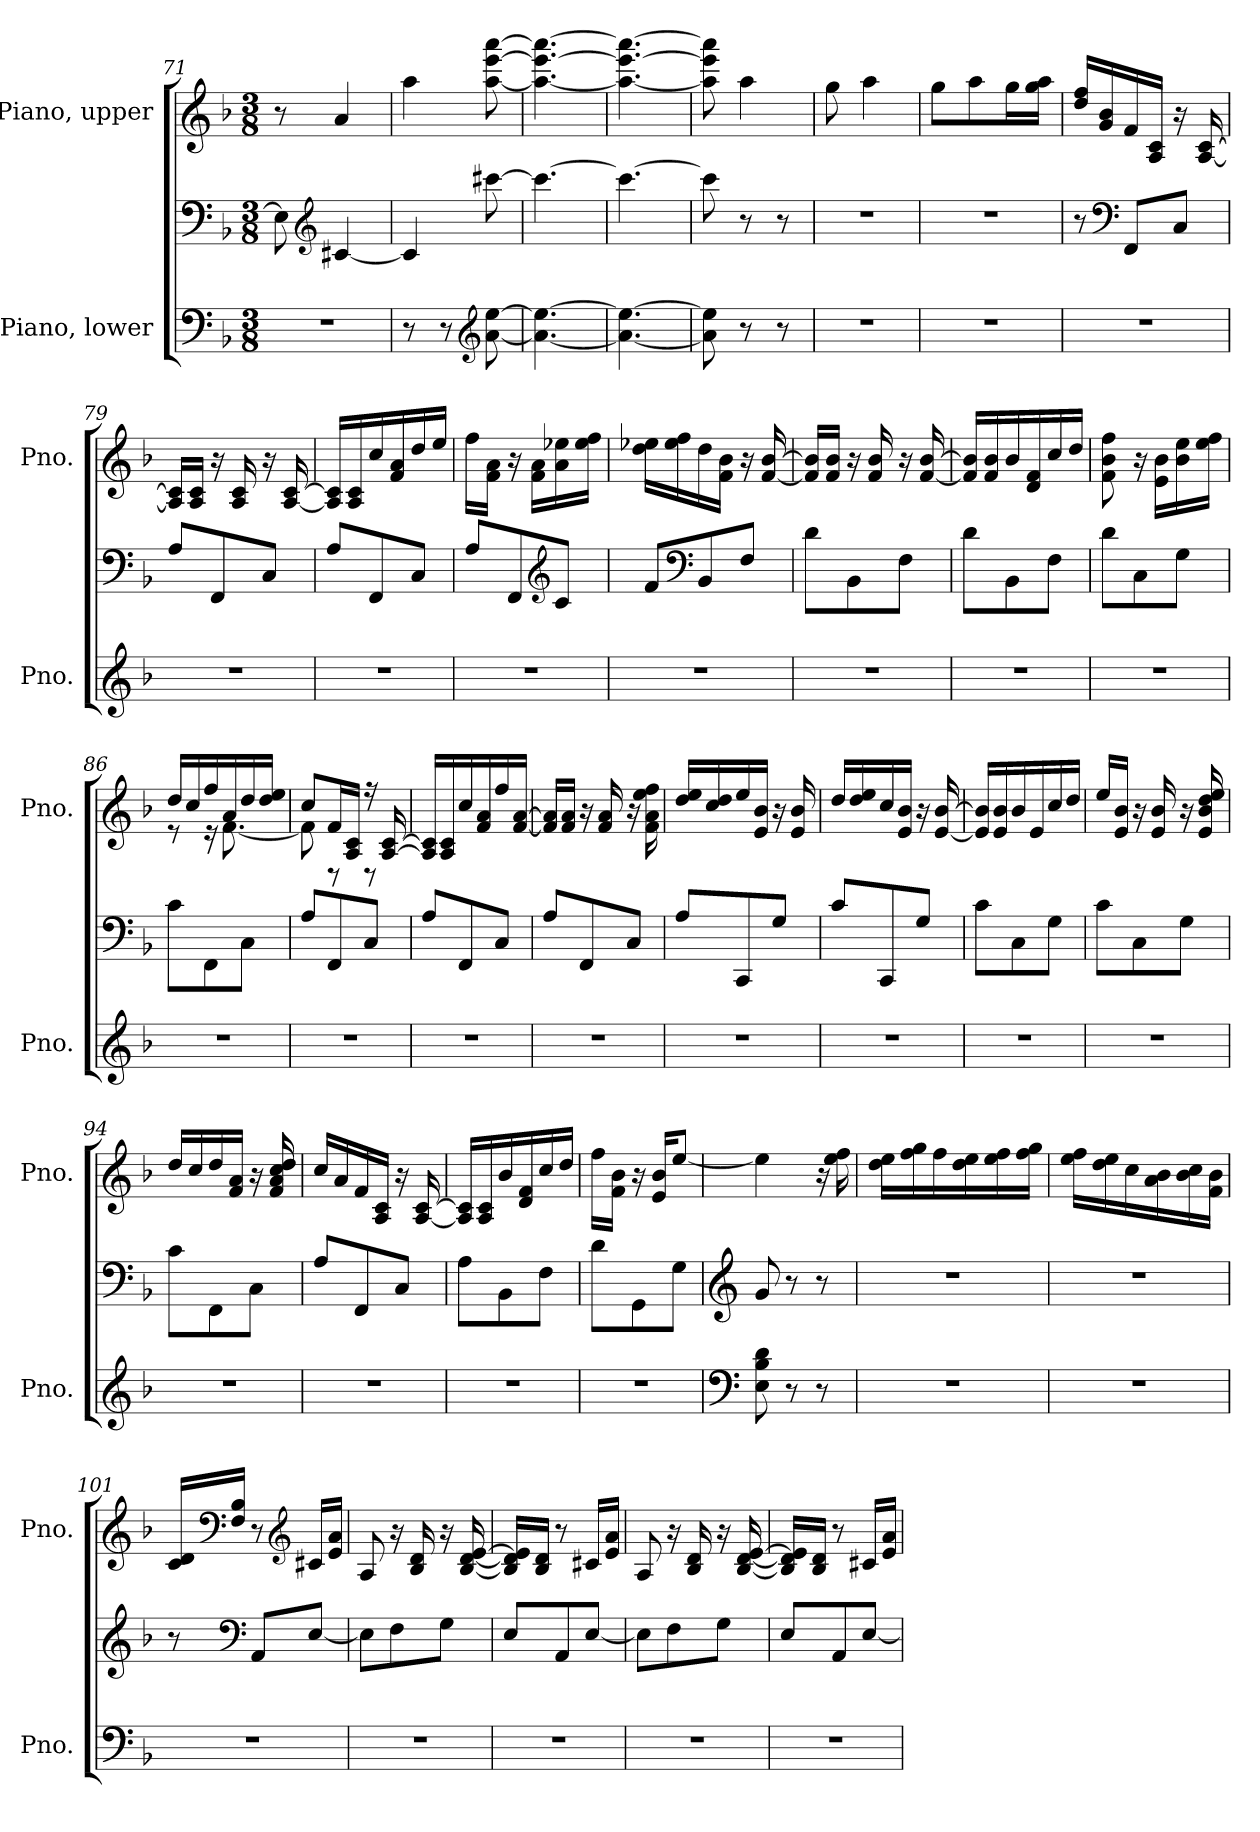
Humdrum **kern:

**kern	**kern	**kern
*part2	*part2	*part1
*staff3	*staff2	*staff1
*I"Piano, lower	*	*I"Piano, upper
*I'Pno.	*	*I'Pno.
*clefF4	*clefF4	*clefG2
*k[b-]	*k[b-]	*k[b-]
*M3/8	*M3/8	*M3/8
=71	=71	=71
4.r	8E\]	8r
*	*clefG2	*
.	[4c#X/	4a/
=72	=72	=72
8r	4c#/]	4aa\
8r	.	.
*clefG2	*	*
[8a\ [8ee\	[8ccc#X\	[8aa\ [8eee\ [8aaa\
=73	=73	=73
4.a\_ 4.ee\_	4.ccc#\_	4.aa\_ 4.eee\_ 4.aaa\_
=74	=74	=74
4.a\_ 4.ee\_	4.ccc#\_	4.aa\_ 4.eee\_ 4.aaa\_
=75	=75	=75
8a\] 8ee\]	8ccc#\]	8aa\] 8eee\] 8aaa\]
8r	8r	4aa\
8r	8r	.
=76	=76	=76
4.r	4.r	8gg\
.	.	4aa\
!!LO:PB:g=z
=77	=77	=77
4.r	4.r	8gg\L
.	.	8aa\
.	.	16gg\L
.	.	16gg\ 16aa\JJ
=78	=78	=78
4.r	8r	16dd/ 16ff/LL
.	.	16g/ 16b-/
*	*clefF4	*
.	8FF/L	16f/
.	.	16A/ 16c/JJ
.	8C/J	16r
.	.	[16A/ [16c/
=79	=79	=79
4.r	8A/L	16A/] 16c/]LL
.	.	16A/ 16c/JJ
.	8FF/	16r
.	.	16A/ 16c/
.	8C/J	16r
.	.	[16A/ [16c/
=80	=80	=80
4.r	8A/L	16A/] 16c/]LL
.	.	16A/ 16c/
.	8FF/	16cc/
.	.	16f/ 16a/
.	8C/J	16dd/
.	.	16ee/JJ
=81	=81	=81
4.r	8A/L	16ff\LL
.	.	16f\ 16a\JJ
.	8FF/	16r
.	.	16f\ 16a\LL
*	*clefG2	*
.	8c/J	16a\ 16ee-X\
.	.	16ee-\ 16ff\JJ
!!LO:LB:g=z
=82	=82	=82
4.r	8f/L	16dd\ 16ee-X\LL
.	.	16ee-\ 16ff\
*	*clefF4	*
.	8BB-/	16dd\
.	.	16f\ 16b-\JJ
.	8F/J	16r
.	.	[16f/ [16b-/
=83	=83	=83
4.r	8d\L	16f/] 16b-/]LL
.	.	16f/ 16b-/JJ
.	8BB-\	16r
.	.	16f/ 16b-/
.	8F\J	16r
.	.	[16f/ [16b-/
=84	=84	=84
4.r	8d\L	16f/] 16b-/]LL
.	.	16f/ 16b-/
.	8BB-\	16b-/
.	.	16d/ 16f/
.	8F\J	16cc/
.	.	16dd/JJ
=85	=85	=85
4.r	8d\L	8f\ 8b-\ 8ff\
.	8C\	16r
.	.	16e\ 16b-\LL
.	8G\J	16b-\ 16ee\
.	.	16ee\ 16ff\JJ
=86	=86	=86
*	*	*^
4.r	8c\L	16dd/LL	8r
.	.	16cc/	.
.	8FF\	16ff/	16r
.	.	16a/	[8.f\
.	8C\J	16dd/	.
.	.	16dd/ 16ee/JJ	.
!!LO:LB:g=z	!!
=87	=87	=87	=87
4.r	8A/L	8cc/L	8f\]
.	8FF/	16f/L	8r
.	.	16A/ 16c/JJ	.
.	8C/J	16r	8r
.	.	[16A/ [16c/	.
*	*	*v	*v
=88	=88	=88
4.r	8A/L	16A/] 16c/]LL
.	.	16A/ 16c/
.	8FF/	16cc/
.	.	16f/ 16a/
.	8C/J	16ff/
.	.	[16f/ [16a/JJ
=89	=89	=89
4.r	8A/L	16f/] 16a/]LL
.	.	16f/ 16a/JJ
.	8FF/	16r
.	.	16f/ 16a/
.	8C/J	16r
.	.	16f\ 16a\ 16ee\ 16ff\
=90	=90	=90
4.r	8A/L	16dd/ 16ee/LL
.	.	16cc/ 16dd/
.	8CC/	16ee/
.	.	16e/ 16b-/JJ
.	8G/J	16r
.	.	16e/ 16b-/
=91	=91	=91
4.r	8c/L	16dd/LL
.	.	16dd/ 16ee/
.	8CC/	16cc/
.	.	16e/ 16b-/JJ
.	8G/J	16r
.	.	[16e/ [16b-/
!!LO:LB:g=z
=92	=92	=92
4.r	8c\L	16e/] 16b-/]LL
.	.	16e/ 16b-/
.	8C\	16b-/
.	.	16e/
.	8G\J	16cc/
.	.	16dd/JJ
=93	=93	=93
4.r	8c\L	16ee/LL
.	.	16e/ 16b-/JJ
.	8C\	16r
.	.	16e/ 16b-/
.	8G\J	16r
.	.	16e/ 16b-/ 16dd/ 16ee/
=94	=94	=94
4.r	8c\L	16dd/LL
.	.	16cc/
.	8FF\	16dd/
.	.	16f/ 16a/JJ
.	8C\J	16r
.	.	16f/ 16a/ 16cc/ 16dd/
=95	=95	=95
4.r	8A/L	16cc/LL
.	.	16a/
.	8FF/	16f/
.	.	16A/ 16c/JJ
.	8C/J	16r
.	.	[16A/ [16c/
=96	=96	=96
4.r	8A\L	16A/] 16c/]LL
.	.	16A/ 16c/
.	8BB-\	16b-/
.	.	16d/ 16f/
.	8F\J	16cc/
.	.	16dd/JJ
=97	=97	=97
4.r	8d\L	16ff\LL
.	.	16f\ 16b-\JJ
.	8GG\	16r
.	.	16e/ 16b-/KL
.	8G\J	[8ee/J
!!LO:PB:g=z
=98	=98	=98
*clefF4	*clefG2	*
8E\ 8B-\ 8d\	8g/	4ee\]
8r	8r	.
8r	8r	16r
.	.	16ee\ 16ff\
=99	=99	=99
4.r	4.r	16dd\ 16ee\LL
.	.	16ff\ 16gg\
.	.	16ff\
.	.	16dd\ 16ee\
.	.	16ee\ 16ff\
.	.	16ff\ 16gg\JJ
=100	=100	=100
4.r	4.r	16ee\ 16ff\LL
.	.	16dd\ 16ee\
.	.	16cc\
.	.	16a\ 16b-\
.	.	16b-\ 16cc\
.	.	16f\ 16b-\JJ
=101	=101	=101
4.r	8r	16c/ 16d/LL
*	*	*clefF4
.	.	16F/ 16B-/JJ
*	*clefF4	*
.	8AA/L	8r
*	*	*clefG2
.	[8E/J	16c#X/LL
.	.	16e/ 16a/JJ
!!LO:LB:g=z
=102	=102	=102
4.r	8E\L]	8A/
.	8F\	16r
.	.	16B-/ 16d/
.	8G\J	16r
.	.	[16B-/ [16d/ [16e/
=103	=103	=103
4.r	8E/L	16B-/] 16d/] 16e/]LL
.	.	16B-/ 16d/JJ
.	8AA/	8r
.	[8E/J	16c#X/LL
.	.	16e/ 16a/JJ
=104	=104	=104
4.r	8E\L]	8A/
.	8F\	16r
.	.	16B-/ 16d/
.	8G\J	16r
.	.	[16B-/ [16d/ [16e/
=105	=105	=105
4.r	8E/L	16B-/] 16d/] 16e/]LL
.	.	16B-/ 16d/JJ
.	8AA/	8r
.	[8E/J	16c#X/LL
.	.	16e/ 16a/JJ
=	=	=
*-	*-	*-
